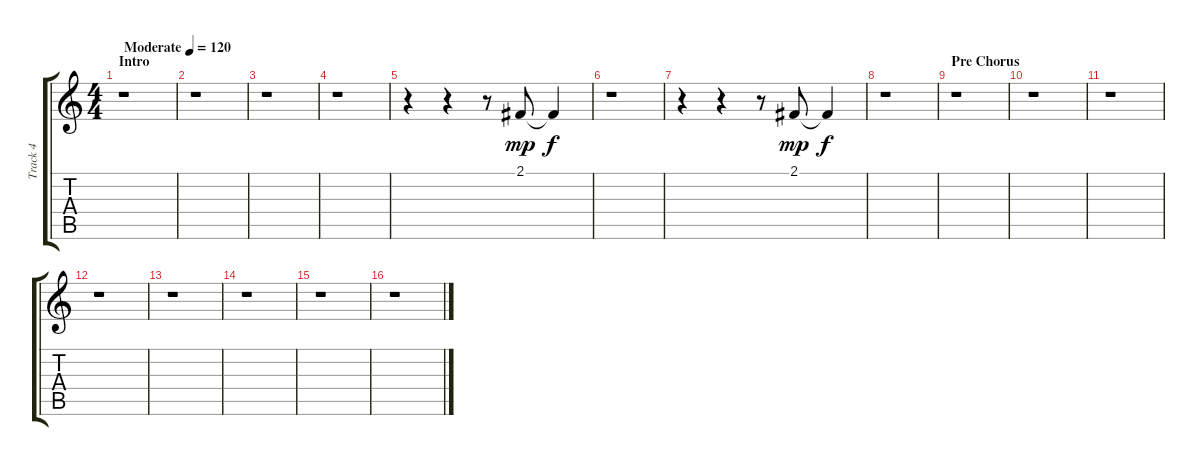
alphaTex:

\track ("Track 4" "Track 4") {instrument glockenspiel}
\staff {score tabs}
\tuning (E4 B3 G3 D3 A2 E2) {hide}
\ts (4 4)
\section ("" "Intro")
\tempo (120 "Moderate")
\clef g2
\ks c
r.1{dy mp instrument glockenspiel} |
r.1 |
r.1 |
r.1 |
r.4 r.4 r.8 2.1.8 2.1{t}.4{dy f} |
r.1 |
r.4 r.4 r.8 2.1.8{dy mp} 2.1{t}.4{dy f} |
r.1 |
\section ("" "Pre Chorus")
r.1 |
r.1 |
r.1 |
r.1 |
r.1 |
r.1 |
r.1 |
r.1
